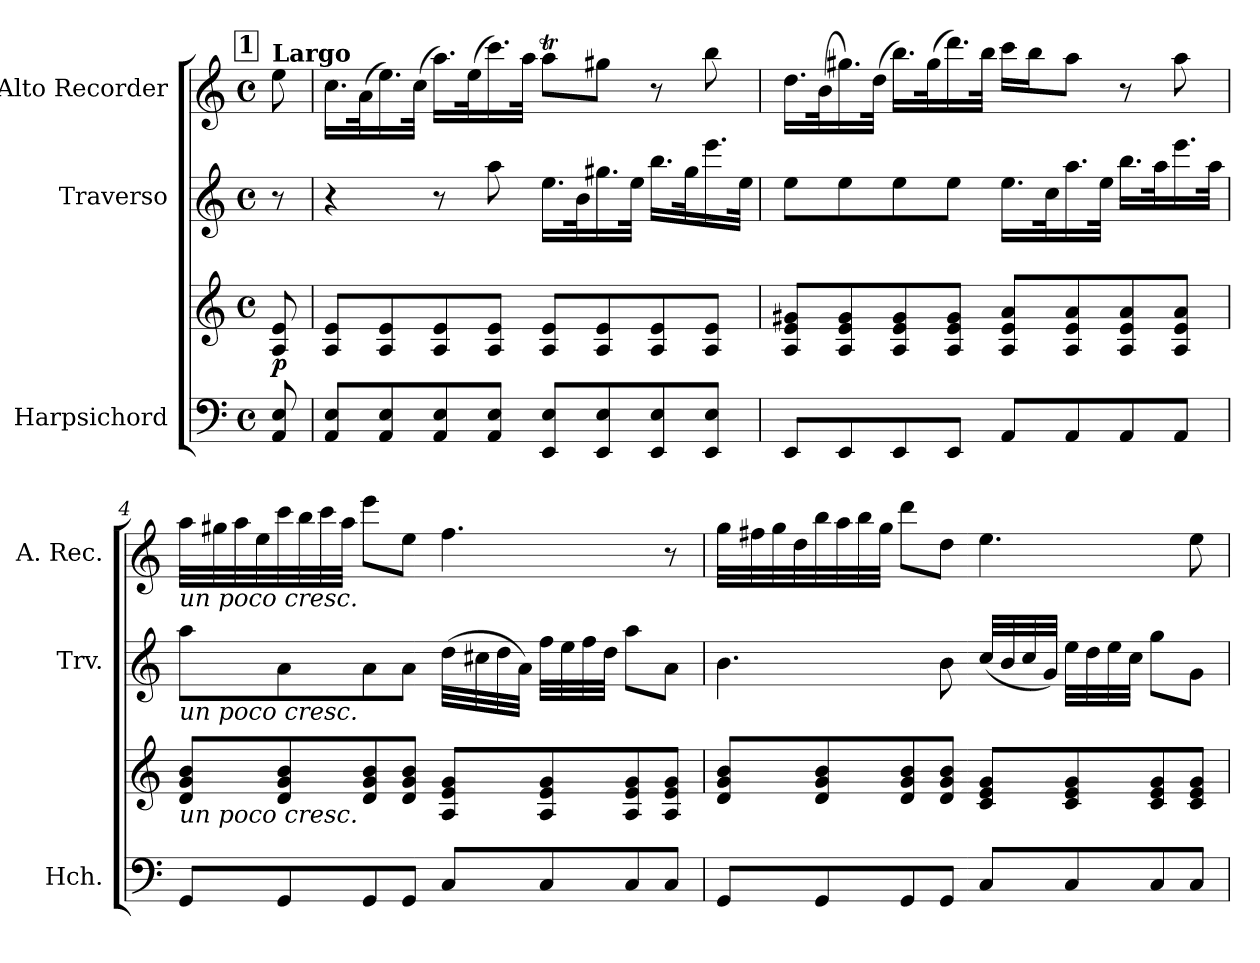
**kern	**kern	**dynam	**kern	**kern
*part3	*part3	*part3	*part2	*part1
*staff4	*staff3	*staff3/4	*staff2	*staff1
*I"Harpsichord	*	*	*I"Traverso	*I"Alto Recorder
*I'Hch.	*	*	*I'Trv.	*I'A. Rec.
*clefF4	*clefG2	*	*clefG2	*clefG2
*k[]	*k[]	*	*k[]	*k[]
*M4/4	*M4/4	*	*M4/4	*M4/4
*met(c)	*met(c)	*	*met(c)	*met(c)
!!LO:REH:place=s1:a:B:fs=14:t=1
=1	=1	=1	=1	=1
!	!	!	!	!LO:TX:a:B:t=Largo
!	!	!LO:DY:b	!	!
8AA/ 8E/	8A/ 8e/	p	8r	8ee\
=2	=2	=2	=2	=2
8AA/ 8E/L	8A/ 8e/L	.	4r	16.cc\LL
.	.	.	.	(>32a\K
8AA/ 8E/	8A/ 8e/	.	.	16.ee\)
.	.	.	.	(>32cc\JJk
8AA/ 8E/	8A/ 8e/	.	8r	16.aa\LL)
.	.	.	.	(>32ee\K
8AA/ 8E/J	8A/ 8e/J	.	8aa\	16.ccc\)
.	.	.	.	32aa\JJk
8EE/ 8E/L	8A/ 8e/L	.	16.ee\LL	8aaT\L
.	.	.	32b\K	.
8EE/ 8E/	8A/ 8e/	.	16.gg#i\	8gg#X\J
.	.	.	32ee\JJk	.
8EE/ 8E/	8A/ 8e/	.	16.bb\LL	8r
.	.	.	32gg#\K	.
8EE/ 8E/J	8A/ 8e/J	.	16.eee\	8bb\
.	.	.	32ee\JJk	.
!!LO:LB:g=z
=3	=3	=3	=3	=3
8EE/L	8A/ 8e/ 8g#X/L	.	8ee\L	16.dd\LL
.	.	.	.	(>32b\K
8EE/	8A/ 8e/ 8g#/	.	8ee\	16.gg#X\)
.	.	.	.	(>32dd\JJk
8EE/	8A/ 8e/ 8g#/	.	8ee\	16.bb\LL)
.	.	.	.	(>32gg#\K
8EE/J	8A/ 8e/ 8g#/J	.	8ee\J	16.ddd\)
.	.	.	.	32bb\JJk
8AA/L	8A/ 8e/ 8a/L	.	16.ee\LL	16ccc\LL
.	.	.	.	16bb\J
.	.	.	32cc\K	.
8AA/	8A/ 8e/ 8a/	.	16.aa\	8aa\J
.	.	.	32ee\JJk	.
8AA/	8A/ 8e/ 8a/	.	16.bb\LL	8r
.	.	.	32aa\K	.
8AA/J	8A/ 8e/ 8a/J	.	16.eee\	8aa\
.	.	.	32aa\JJk	.
=4	=4	=4	=4	=4
!	!	!	!	!LO:TX:b:i:t=un poco cresc.
!	!	!	!LO:TX:b:i:t=un poco cresc.	!
!	!LO:TX:b:i:t=un poco cresc.	!	!	!
8GG/L	8d/ 8g/ 8b/L	.	8aa\L	32aa\LLL
.	.	.	.	32gg#X\
.	.	.	.	32aa\
.	.	.	.	32ee\
8GG/	8d/ 8g/ 8b/	.	8a\	32ccc\
.	.	.	.	32bb\
.	.	.	.	32ccc\
.	.	.	.	32aa\JJJ
8GG/	8d/ 8g/ 8b/	.	8a\	8eee\L
8GG/J	8d/ 8g/ 8b/J	.	8a\J	8ee\J
8C/L	8A/ 8e/ 8g/L	.	(>32dd\LLL	4.ff\
.	.	.	32cc#i\	.
.	.	.	32dd\	.
.	.	.	32a\JJJ)	.
8C/	8A/ 8e/ 8g/	.	32ff\LLL	.
.	.	.	32ee\	.
.	.	.	32ff\	.
.	.	.	32dd\JJJ	.
8C/	8A/ 8e/ 8g/	.	8aa\L	.
8C/J	8A/ 8e/ 8g/J	.	8a\J	8r
!!LO:PB:g=z
=5	=5	=5	=5	=5
8GG/L	8d/ 8g/ 8b/L	.	4.b\	32gg\LLL
.	.	.	.	32ff#X\
.	.	.	.	32gg\
.	.	.	.	32dd\
8GG/	8d/ 8g/ 8b/	.	.	32bb\
.	.	.	.	32aa\
.	.	.	.	32bb\
.	.	.	.	32gg\JJJ
8GG/	8d/ 8g/ 8b/	.	.	8ddd\L
8GG/J	8d/ 8g/ 8b/J	.	8b\	8dd\J
8C/L	8c/ 8e/ 8g/L	.	(<32cc/LLL	4.ee\
.	.	.	32b/	.
.	.	.	32cc/	.
.	.	.	32g/JJJ)	.
8C/	8c/ 8e/ 8g/	.	32ee\LLL	.
.	.	.	32dd\	.
.	.	.	32ee\	.
.	.	.	32cc\JJJ	.
8C/	8c/ 8e/ 8g/	.	8gg\L	.
8C/J	8c/ 8e/ 8g/J	.	8g\J	8ee\
=	=	=	=	=
*-	*-	*-	*-	*-
